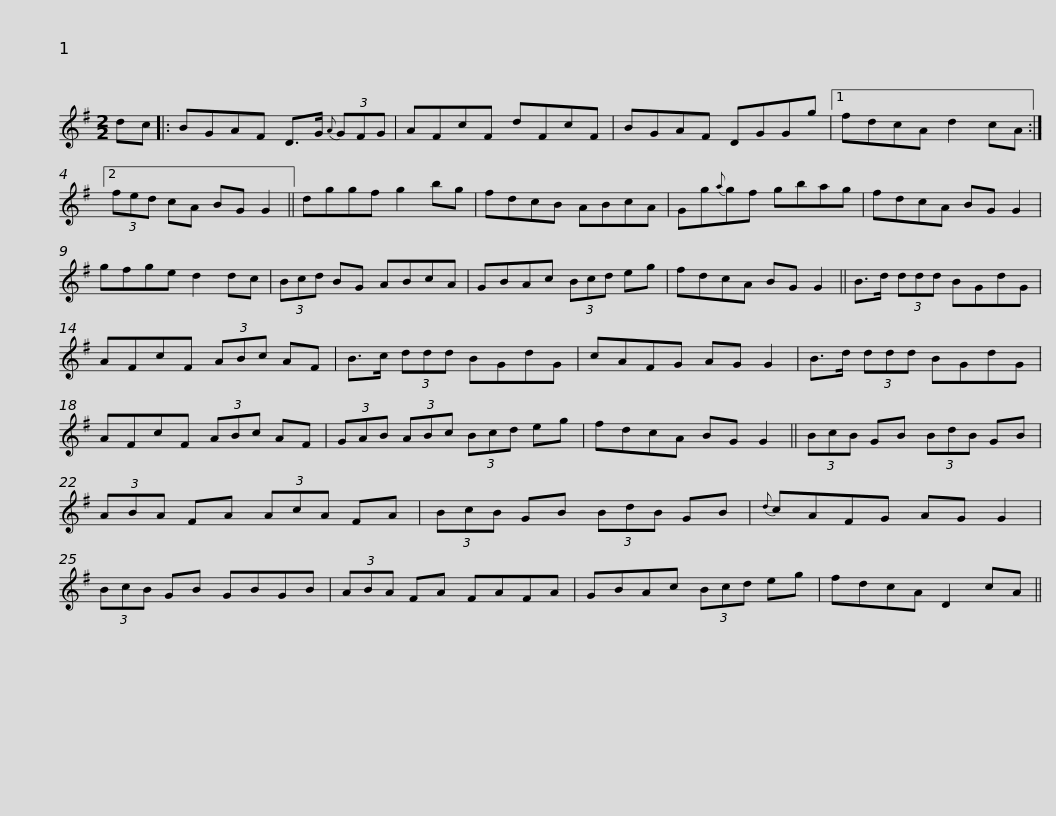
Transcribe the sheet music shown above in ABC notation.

X:1
L:1/8
M:2/2
I:linebreak $
K:G
V:1 treble
V:1
 dc |: BGAF D>G{A} (3GFG | AFcF dFcF | BGAF DGGg |1 fdcA d2 cA :|2 %5
 (3fed cA BG G2 ||$ dggf g2 bg | fdcB ABcA | Gg{a}gf gbag | fdcA BG G2 | %10
 gfge d2 dc |$ (3Bcd BG ABcA | GBAc (3Bcd eg | fdcA BG G2 || B>d (3ddd BGdG | %15
 AFcF (3ABc AF |$ B>c (3ddd BGdG | cAFG AG G2 | B>d (3ddd BGdG | AFcF (3ABc AF | %20
 (3GAB (3ABc (3Bcd eg |$ fdcA BG G2 || (3BcB GB (3BdB GB | (3ABA FA (3AcA FA | (3BcB GB (3BdB GB | %25
{d} cAFG AG G2 |$ (3BcB GB GBGB | (3ABA FA FAFA | GBAc (3Bcd eg | fdcA D2 cA || %30
